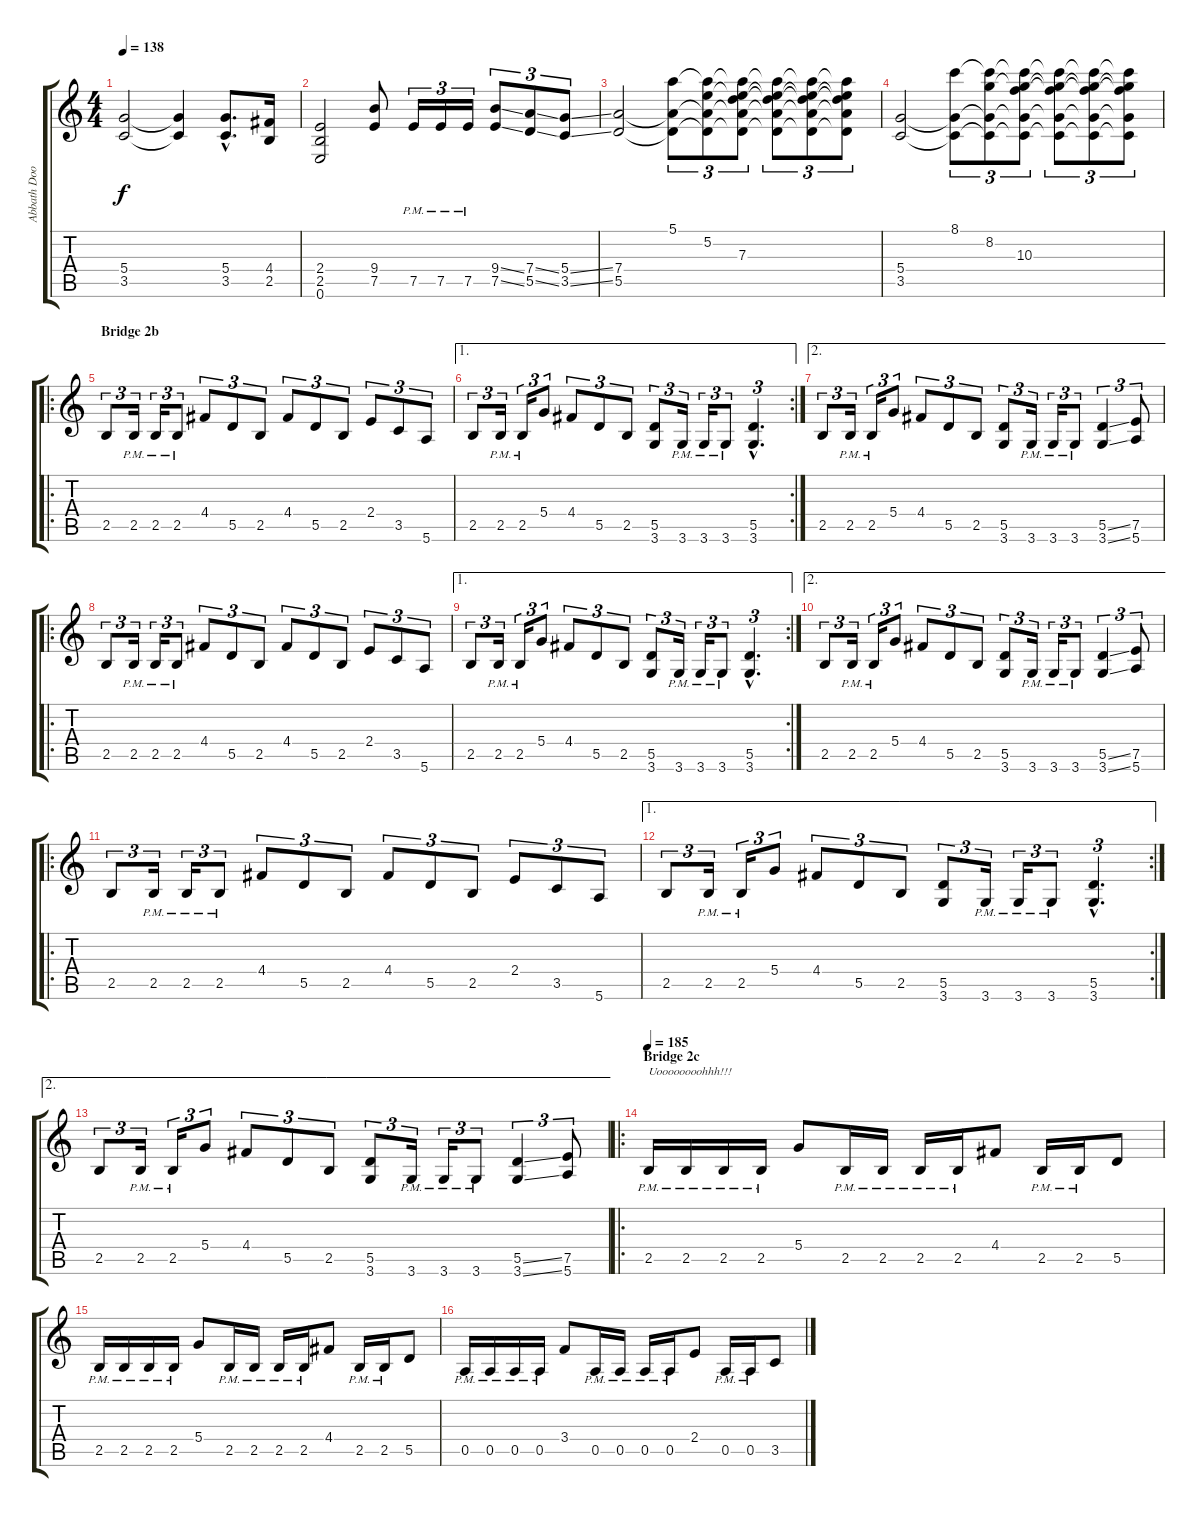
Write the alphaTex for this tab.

\track ("Abbath Doom Occulta (Guitar)" "Abbath Doo") {instrument distortionguitar}
\staff {score tabs}
\tuning (E4 B3 G3 D3 A2 E2) {hide}
\ts (4 4)
\tempo 138
\clef g2
\ks c
(5.4 3.5).2{dy f} (5.4{t} 3.5{t}).4 (5.4{hac} 3.5{hac}).8{d} (4.4 2.5).16 |
(2.4 2.5 0.6).2 (9.4 7.5).8 7.5{pm}.16{tu (3 2)} 7.5{pm}.16{tu (3 2)} 7.5{pm}.16{tu (3 2)} (9.4{ss} 7.5{ss}).8{tu (3 2)} (7.4{ss} 5.5{ss}).8{tu (3 2)} (5.4{ss} 3.5{ss}).8{tu (3 2)} |
(7.4 5.5).2 (5.1 7.4{t} 5.5{t}).8{tu (3 2)} (5.1{t} 5.2 7.4{t} 5.5{t}).8{tu (3 2)} (5.1{t} 5.2{t} 7.3 7.4{t} 5.5{t}).8{tu (3 2)} (5.1{t} 5.2{t} 7.3{t} 7.4{t} 5.5{t}).8{tu (3 2)} (5.1{t} 5.2{t} 7.3{t} 7.4{t} 5.5{t}).8{tu (3 2)} (5.1{t} 5.2{t} 7.3{t} 7.4{t} 5.5{t}).8{tu (3 2)} |
(5.4 3.5).2 (8.1 5.4{t} 3.5{t}).8{tu (3 2)} (8.1{t} 8.2 5.4{t} 3.5{t}).8{tu (3 2)} (8.1{t} 8.2{t} 10.3 5.4{t} 3.5{t}).8{tu (3 2)} (8.1{t} 8.2{t} 10.3{t} 5.4{t} 3.5{t}).8{tu (3 2)} (8.1{t} 8.2{t} 10.3{t} 5.4{t} 3.5{t}).8{tu (3 2)} (8.1{t} 8.2{t} 10.3{t} 5.4{t} 3.5{t}).8{tu (3 2)} |
\ro
\section ("" "Bridge 2b")
2.5.8{tu (3 2)} 2.5{pm}.16{tu (3 2)} 2.5{pm}.16{tu (3 2)} 2.5{pm}.8{tu (3 2)} 4.4.8{tu (3 2)} 5.5.8{tu (3 2)} 2.5.8{tu (3 2)} 4.4.8{tu (3 2)} 5.5.8{tu (3 2)} 2.5.8{tu (3 2)} 2.4.8{tu (3 2)} 3.5.8{tu (3 2)} 5.6.8{tu (3 2)} |
\ae 1
\rc 2
2.5.8{tu (3 2)} 2.5{pm}.16{tu (3 2)} 2.5{pm}.16{tu (3 2)} 5.4.8{tu (3 2)} 4.4.8{tu (3 2)} 5.5.8{tu (3 2)} 2.5.8{tu (3 2)} (5.5 3.6).8{tu (3 2)} 3.6{pm}.16{tu (3 2)} 3.6{pm}.16{tu (3 2)} 3.6{pm}.8{tu (3 2)} (5.5{hac} 3.6{hac}).4{d tu (3 2)} |
\ae 2
2.5.8{tu (3 2)} 2.5{pm}.16{tu (3 2)} 2.5{pm}.16{tu (3 2)} 5.4.8{tu (3 2)} 4.4.8{tu (3 2)} 5.5.8{tu (3 2)} 2.5.8{tu (3 2)} (5.5 3.6).8{tu (3 2)} 3.6{pm}.16{tu (3 2)} 3.6{pm}.16{tu (3 2)} 3.6{pm}.8{tu (3 2)} (5.5{ss} 3.6{ss}).4{tu (3 2)} (7.5 5.6).8{tu (3 2)} |
\ro
2.5.8{tu (3 2)} 2.5{pm}.16{tu (3 2)} 2.5{pm}.16{tu (3 2)} 2.5{pm}.8{tu (3 2)} 4.4.8{tu (3 2)} 5.5.8{tu (3 2)} 2.5.8{tu (3 2)} 4.4.8{tu (3 2)} 5.5.8{tu (3 2)} 2.5.8{tu (3 2)} 2.4.8{tu (3 2)} 3.5.8{tu (3 2)} 5.6.8{tu (3 2)} |
\ae 1
\rc 2
2.5.8{tu (3 2)} 2.5{pm}.16{tu (3 2)} 2.5{pm}.16{tu (3 2)} 5.4.8{tu (3 2)} 4.4.8{tu (3 2)} 5.5.8{tu (3 2)} 2.5.8{tu (3 2)} (5.5 3.6).8{tu (3 2)} 3.6{pm}.16{tu (3 2)} 3.6{pm}.16{tu (3 2)} 3.6{pm}.8{tu (3 2)} (5.5{hac} 3.6{hac}).4{d tu (3 2)} |
\ae 2
2.5.8{tu (3 2)} 2.5{pm}.16{tu (3 2)} 2.5{pm}.16{tu (3 2)} 5.4.8{tu (3 2)} 4.4.8{tu (3 2)} 5.5.8{tu (3 2)} 2.5.8{tu (3 2)} (5.5 3.6).8{tu (3 2)} 3.6{pm}.16{tu (3 2)} 3.6{pm}.16{tu (3 2)} 3.6{pm}.8{tu (3 2)} (5.5{ss} 3.6{ss}).4{tu (3 2)} (7.5 5.6).8{tu (3 2)} |
\ro
2.5.8{tu (3 2)} 2.5{pm}.16{tu (3 2)} 2.5{pm}.16{tu (3 2)} 2.5{pm}.8{tu (3 2)} 4.4.8{tu (3 2)} 5.5.8{tu (3 2)} 2.5.8{tu (3 2)} 4.4.8{tu (3 2)} 5.5.8{tu (3 2)} 2.5.8{tu (3 2)} 2.4.8{tu (3 2)} 3.5.8{tu (3 2)} 5.6.8{tu (3 2)} |
\ae 1
\rc 2
2.5.8{tu (3 2)} 2.5{pm}.16{tu (3 2)} 2.5{pm}.16{tu (3 2)} 5.4.8{tu (3 2)} 4.4.8{tu (3 2)} 5.5.8{tu (3 2)} 2.5.8{tu (3 2)} (5.5 3.6).8{tu (3 2)} 3.6{pm}.16{tu (3 2)} 3.6{pm}.16{tu (3 2)} 3.6{pm}.8{tu (3 2)} (5.5{hac} 3.6{hac}).4{d tu (3 2)} |
\ae 2
2.5.8{tu (3 2)} 2.5{pm}.16{tu (3 2)} 2.5{pm}.16{tu (3 2)} 5.4.8{tu (3 2)} 4.4.8{tu (3 2)} 5.5.8{tu (3 2)} 2.5.8{tu (3 2)} (5.5 3.6).8{tu (3 2)} 3.6{pm}.16{tu (3 2)} 3.6{pm}.16{tu (3 2)} 3.6{pm}.8{tu (3 2)} (5.5{ss} 3.6{ss}).4{tu (3 2)} (7.5 5.6).8{tu (3 2)} |
\ro
\section ("" "Bridge 2c")
\tempo 185
2.5{pm}.16{txt "Uoooooooohhh!!!"} 2.5{pm}.16 2.5{pm}.16 2.5{pm}.16 5.4.8 2.5{pm}.16 2.5{pm}.16 2.5{pm}.16 2.5{pm}.16 4.4.8 2.5{pm}.16 2.5{pm}.16 5.5.8 |
2.5{pm}.16 2.5{pm}.16 2.5{pm}.16 2.5{pm}.16 5.4.8 2.5{pm}.16 2.5{pm}.16 2.5{pm}.16 2.5{pm}.16 4.4.8 2.5{pm}.16 2.5{pm}.16 5.5.8 |
0.5{pm}.16 0.5{pm}.16 0.5{pm}.16 0.5{pm}.16 3.4.8 0.5{pm}.16 0.5{pm}.16 0.5{pm}.16 0.5{pm}.16 2.4.8 0.5{pm}.16 0.5{pm}.16 3.5.8
